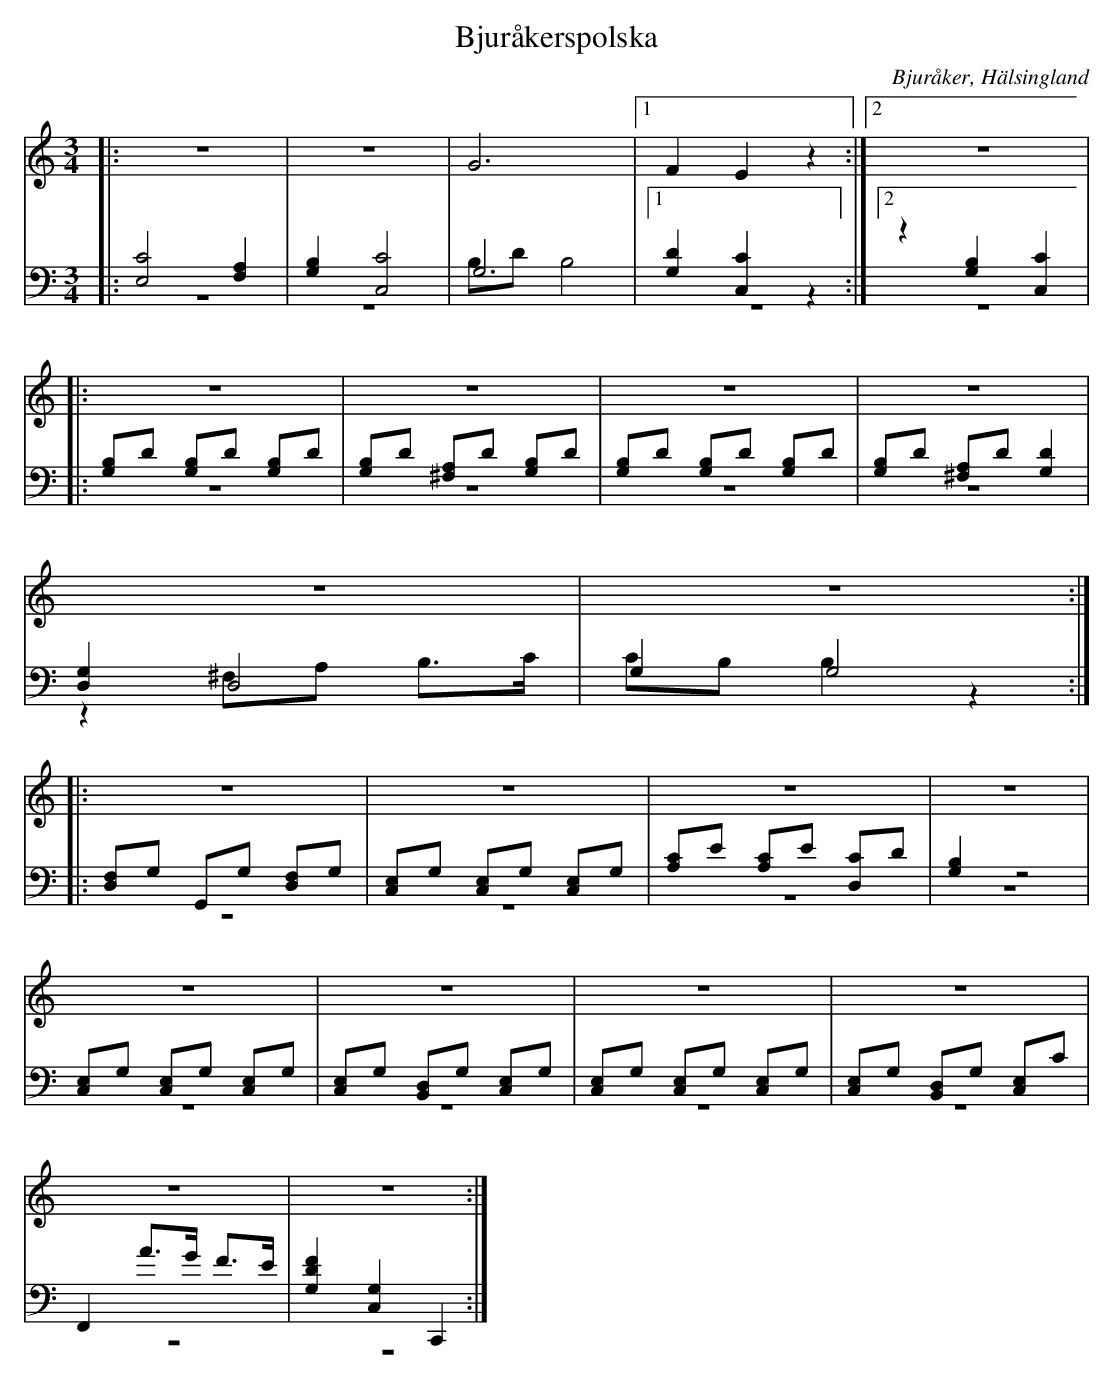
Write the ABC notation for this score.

X:1
T: Bjuråkerspolska
O: Bjuråker, Hälsingland
M: 3/4
L: 1/8
K: C
V:1
V:2
V:3 merge
V:1
|:z6|z6|G6|1 F2 E2 z2:|2 z6|
|:z6|z6|z6|z6|
z6|z6:|
|:z6|z6|z6|z6|
z6|z6|z6|z6|
z6|z6:|
V:2 clef=bass
|:[E,4C4] [F,2A,2]|[G,2B,2] [C,4C4]|G,6|1 [G,2D2][C,2C2] z2:|2 z2 [G,2B,2][C,2C2]|
|:[G,B,]D [G,B,]D [G,B,]D|[G,B,]D [^F,A,]D [G,B,]D|[G,B,]D [G,B,]D [G,B,]D|[G,B,]D [^F,A,]D [G,2D2]|
[D,2G,2] D,4|G,2 G,4:|
|:[D,F,]G, G,,G, [D,F,]G,|[C,E,]G, [C,E,]G, [C,E,]G,|[A,C]E [A,C]E [D,C]D| [G,2B,2] z4|
[C,E,]G, [C,E,]G, [C,E,]G,|[C,E,]G, [B,,D,]G, [C,E,]G,|[C,E,]G, [C,E,]G, [C,E,]G,|[C,E,]G, [B,,D,]G, [C,E,]C|
F,,2 A>G F>E|[G,2D2F2] [C,2G,2] C,,2:|
V:3 clef=bass
|:z6|z6|B,D B,4|1 z6:|2 z6|
|:z6|z6|z6| z6|
z2 ^F,A, B,>C |CB, B,2 z2:|
|:z6|z6|z6|z6|
z6|z6|z6|z6|
z6|z6:|
